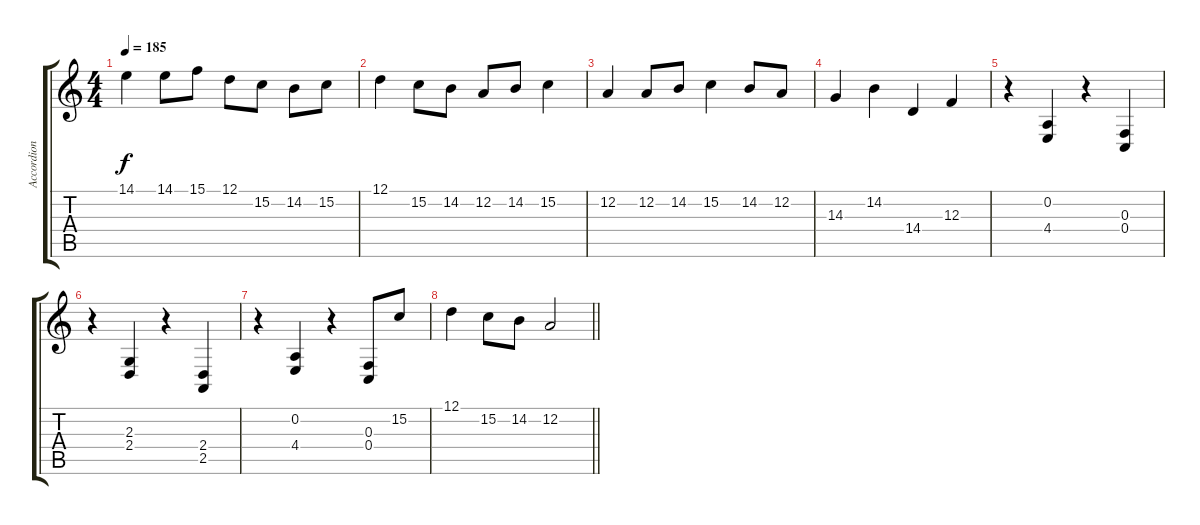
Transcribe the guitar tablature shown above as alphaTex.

\track ("Accordion" "Accordion") {instrument accordion}
\staff {score tabs}
\tuning (D4 A3 F3 C3 G2 D2) {hide}
\ts (4 4)
\tempo 185
\clef g2
\ks c
14.1.4{dy f} 14.1.8 15.1.8 12.1.8 15.2.8 14.2.8 15.2.8 |
12.1.4 15.2.8 14.2.8 12.2.8 14.2.8 15.2.4 |
12.2.4 12.2.8 14.2.8 15.2.4 14.2.8 12.2.8 |
14.3.4 14.2.4 14.4.4 12.3.4 |
r.4 (0.2 4.4).4 r.4 (0.3 0.4).4 |
r.4 (2.3 2.4).4 r.4 (2.4 2.5).4 |
r.4 (0.2 4.4).4 r.4 (0.3 0.4).8 15.2.8 |
\barLineRight lightlight
12.1.4 15.2.8 14.2.8 12.2.2
